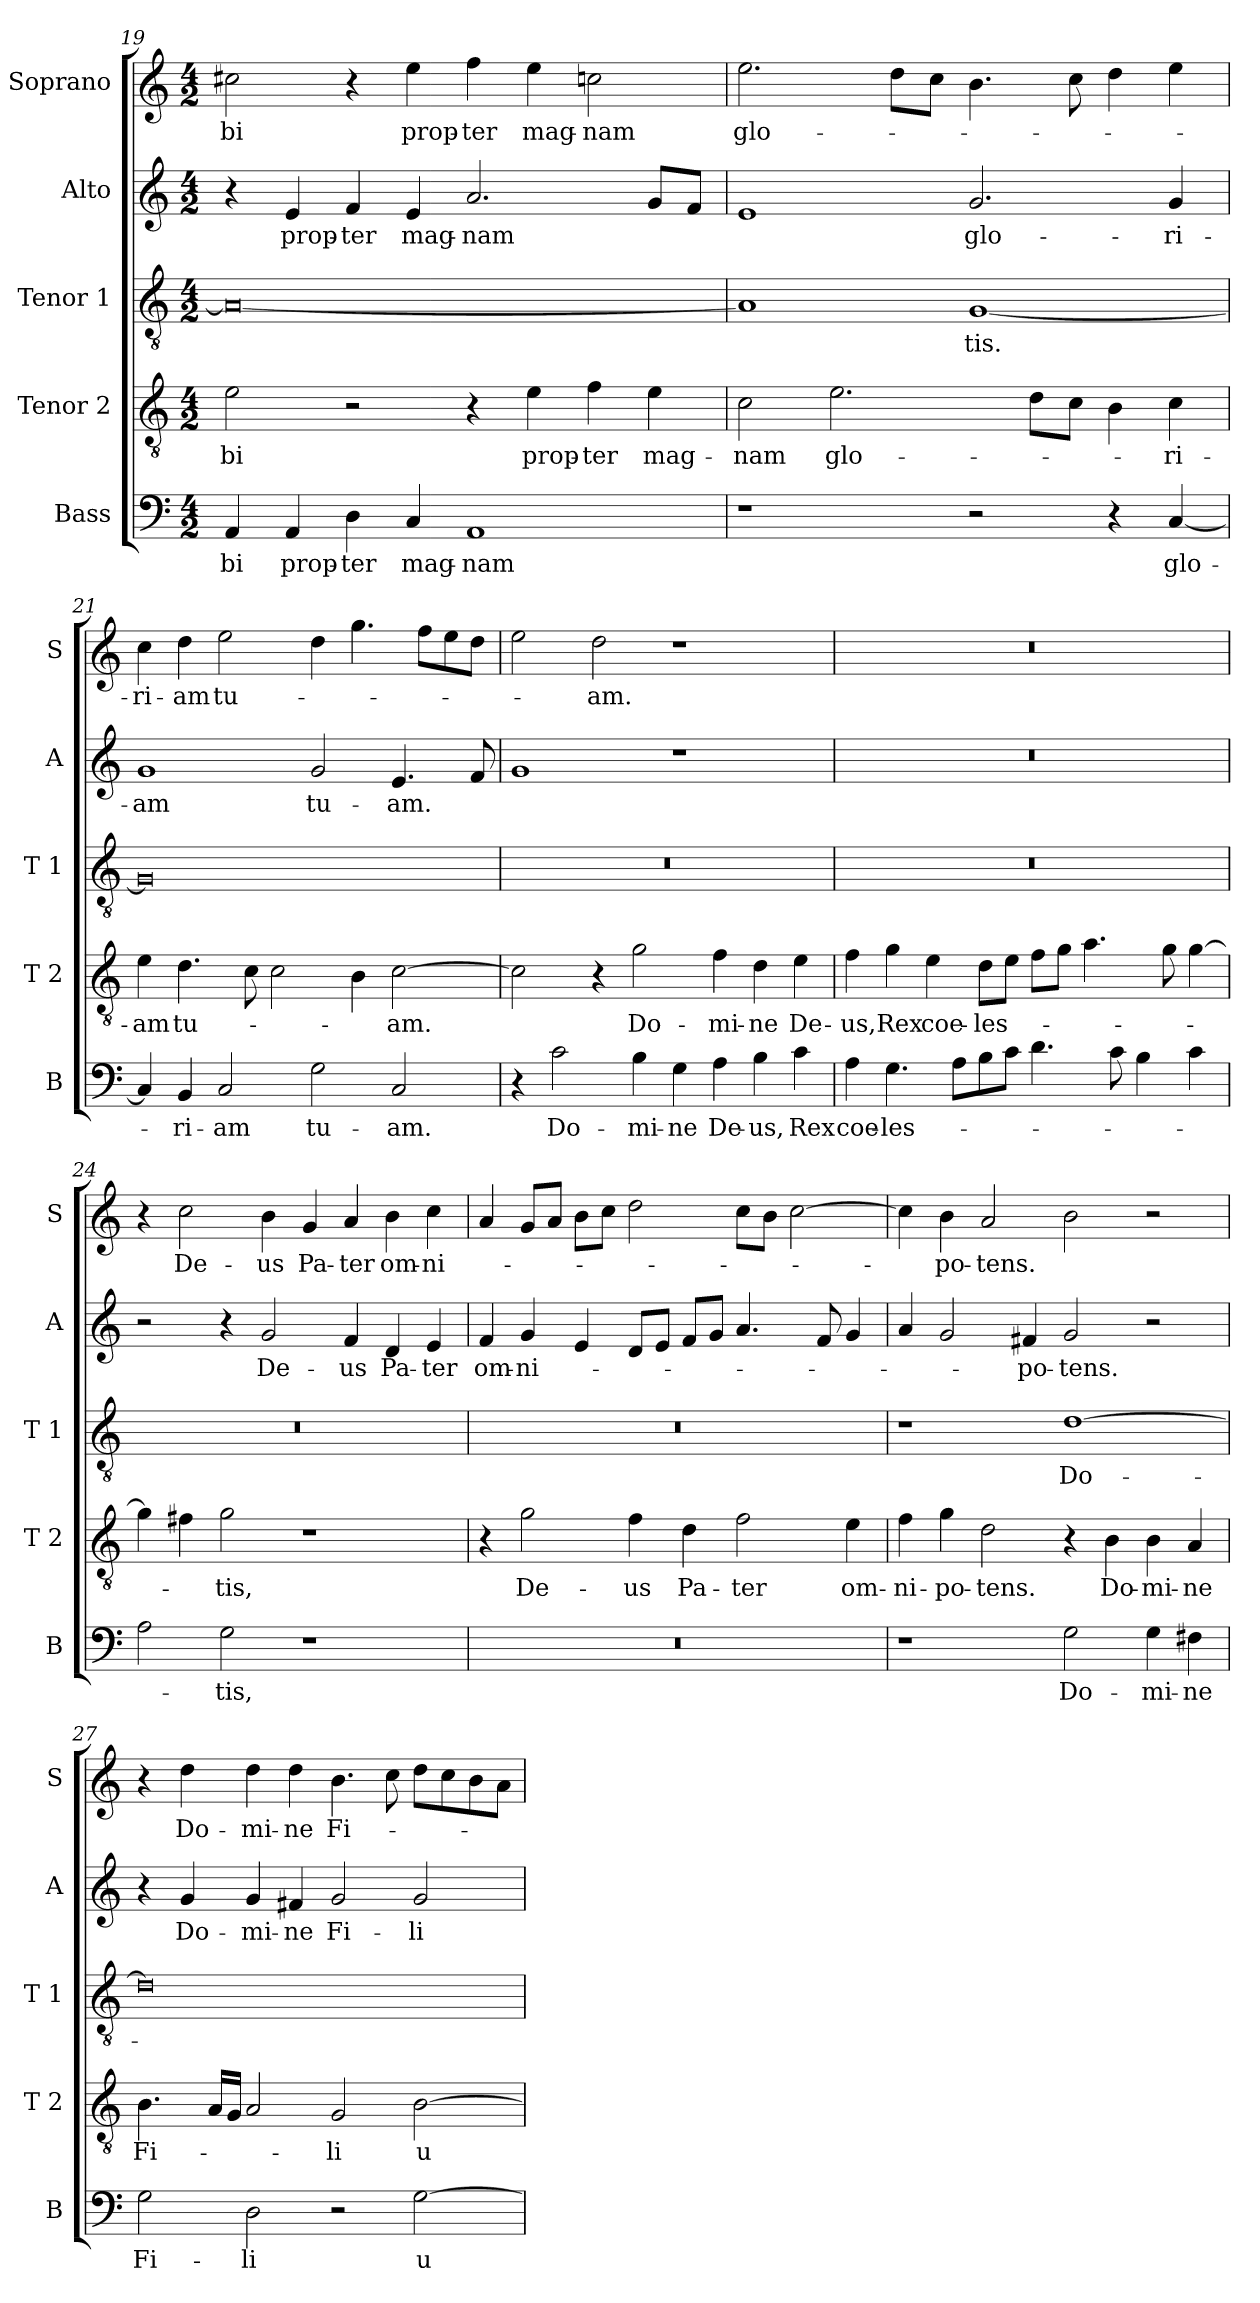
**kern	**text	**kern	**text	**kern	**text	**kern	**text	**kern	**text
*part5	*part5	*part4	*part4	*part3	*part3	*part2	*part2	*part1	*part1
*staff5	*staff5	*staff4	*staff4	*staff3	*staff3	*staff2	*staff2	*staff1	*staff1
*I"Bass	*	*I"Tenor 2	*	*I"Tenor 1	*	*I"Alto	*	*I"Soprano	*
*I'B	*	*I'T 2	*	*I'T 1	*	*I'A	*	*I'S	*
!!LO:LB:g=z
*clefF4	*	*clefGv2	*	*clefGv2	*	*clefG2	*	*clefG2	*
*k[]	*	*k[]	*	*k[]	*	*k[]	*	*k[]	*
*C:	*	*C:	*	*C:	*	*C:	*	*C:	*
*M4/2	*	*M4/2	*	*M4/2	*	*M4/2	*	*M4/2	*
=19	=19	=19	=19	=19	=19	=19	=19	=19	=19
!	!LO:LY:b	!	!LO:LY:b	!	!	!	!	!	!LO:LY:b
4AA/	-bi	2e\	-bi	0A_	.	4r	.	2cc#X\	-bi
!	!LO:LY:b	!	!	!	!	!	!LO:LY:b	!	!
4AA/	prop-	.	.	.	.	4e/	prop-	.	.
!	!LO:LY:b	!	!	!	!	!	!LO:LY:b	!	!
4D\	-ter	2r	.	.	.	4f/	-ter	4r	.
!	!LO:LY:b	!	!	!	!	!	!LO:LY:b	!	!LO:LY:b
4C/	mag-	.	.	.	.	4e/	mag-	4ee\	prop-
!	!LO:LY:b	!	!	!	!	!	!LO:LY:b	!	!LO:LY:b
1AA	-nam	4r	.	.	.	2.a/	-nam	4ff\	-ter
!	!	!	!LO:LY:b	!	!	!	!	!	!LO:LY:b
.	.	4e\	prop-	.	.	.	.	4ee\	mag-
!	!	!	!LO:LY:b	!	!	!	!	!	!LO:LY:b
.	.	4f\	-ter	.	.	.	.	2ccn\	-nam
!	!	!	!LO:LY:b	!	!	!	!	!	!
.	.	4e\	mag-	.	.	8g/L	.	.	.
.	.	.	.	.	.	8f/J	.	.	.
=20	=20	=20	=20	=20	=20	=20	=20	=20	=20
!	!	!	!LO:LY:b	!	!	!	!	!	!LO:LY:b
1r	.	2c\	-nam	1A]	.	1e	.	2.ee\	glo-
!	!	!	!LO:LY:b	!	!	!	!	!	!
.	.	2.e\	glo-	.	.	.	.	.	.
.	.	.	.	.	.	.	.	8dd\L	.
.	.	.	.	.	.	.	.	8cc\J	.
!	!	!	!	!	!LO:LY:b	!	!LO:LY:b	!	!
2r	.	.	.	[1G	-tis.	2.g/	glo-	4.b\	.
.	.	8d\L	.	.	.	.	.	.	.
.	.	8c\J	.	.	.	.	.	8cc\	.
4r	.	4B\	.	.	.	.	.	4dd\	.
!	!LO:LY:b	!	!LO:LY:b	!	!	!	!LO:LY:b	!	!
[4C/	glo-	4c\	-ri-	.	.	4g/	-ri-	4ee\	.
=21	=21	=21	=21	=21	=21	=21	=21	=21	=21
!	!	!	!LO:LY:b	!	!	!	!LO:LY:b	!	!LO:LY:b
4C/]	.	4e\	-am	0G]	.	1g	-am	4cc\	-ri-
!	!LO:LY:b	!	!LO:LY:b	!	!	!	!	!	!LO:LY:b
4BB/	-ri-	4.d\	tu-	.	.	.	.	4dd\	-am
!	!LO:LY:b	!	!	!	!	!	!	!	!LO:LY:b
2C/	-am	.	.	.	.	.	.	2ee\	tu-
.	.	8c\	.	.	.	.	.	.	.
.	.	2c\	.	.	.	.	.	.	.
!	!LO:LY:b	!	!	!	!	!	!LO:LY:b	!	!
2G\	tu-	.	.	.	.	2g/	tu-	4dd\	.
.	.	4B\	.	.	.	.	.	4.gg\	.
!	!LO:LY:b	!	!LO:LY:b	!	!	!	!LO:LY:b	!	!
2C/	-am.	[2c\	-am.	.	.	4.e/	-am.	.	.
.	.	.	.	.	.	.	.	8ff\L	.
.	.	.	.	.	.	.	.	8ee\	.
.	.	.	.	.	.	8f/	.	8dd\J	.
!!LO:LB:g=z
=22	=22	=22	=22	=22	=22	=22	=22	=22	=22
4r	.	2c\]	.	0r	.	1g	.	2ee\	.
!	!LO:LY:b	!	!	!	!	!	!	!	!
2c\	Do-	.	.	.	.	.	.	.	.
!	!	!	!	!	!	!	!	!	!LO:LY:b
.	.	4r	.	.	.	.	.	2dd\	-am.
!	!LO:LY:b	!	!LO:LY:b	!	!	!	!	!	!
4B\	-mi-	2g\	Do-	.	.	.	.	.	.
!	!LO:LY:b	!	!	!	!	!	!	!	!
4G\	-ne	.	.	.	.	1r	.	1r	.
!	!LO:LY:b	!	!LO:LY:b	!	!	!	!	!	!
4A\	De-	4f\	-mi-	.	.	.	.	.	.
!	!LO:LY:b	!	!LO:LY:b	!	!	!	!	!	!
4B\	-us,	4d\	-ne	.	.	.	.	.	.
!	!LO:LY:b	!	!LO:LY:b	!	!	!	!	!	!
4c\	Rex	4e\	De-	.	.	.	.	.	.
=23	=23	=23	=23	=23	=23	=23	=23	=23	=23
!	!LO:LY:b	!	!LO:LY:b	!	!	!	!	!	!
4A\	coe-	4f\	-us,	0r	.	0r	.	0r	.
!	!LO:LY:b	!	!LO:LY:b	!	!	!	!	!	!
4.G\	-les-	4g\	Rex	.	.	.	.	.	.
!	!	!	!LO:LY:b	!	!	!	!	!	!
.	.	4e\	coe-	.	.	.	.	.	.
8A\L	.	.	.	.	.	.	.	.	.
!	!	!	!LO:LY:b	!	!	!	!	!	!
8B\	.	8d\L	-les-	.	.	.	.	.	.
8c\J	.	8e\J	.	.	.	.	.	.	.
4.d\	.	8f\L	.	.	.	.	.	.	.
.	.	8g\J	.	.	.	.	.	.	.
.	.	4.a\	.	.	.	.	.	.	.
8c\	.	.	.	.	.	.	.	.	.
4B\	.	.	.	.	.	.	.	.	.
.	.	8g\	.	.	.	.	.	.	.
4c\	.	[4g\	.	.	.	.	.	.	.
=24	=24	=24	=24	=24	=24	=24	=24	=24	=24
2A\	.	4g\]	.	0r	.	2r	.	4r	.
!	!	!	!	!	!	!	!	!	!LO:LY:b
.	.	4f#X\	.	.	.	.	.	2cc\	De-
!	!LO:LY:b	!	!LO:LY:b	!	!	!	!	!	!
2G\	-tis,	2g\	-tis,	.	.	4r	.	.	.
!	!	!	!	!	!	!	!LO:LY:b	!	!LO:LY:b
.	.	.	.	.	.	2g/	De-	4b\	-us
!	!	!	!	!	!	!	!	!	!LO:LY:b
1r	.	1r	.	.	.	.	.	4g/	Pa-
!	!	!	!	!	!	!	!LO:LY:b	!	!LO:LY:b
.	.	.	.	.	.	4f/	-us	4a/	-ter
!	!	!	!	!	!	!	!LO:LY:b	!	!LO:LY:b
.	.	.	.	.	.	4d/	Pa-	4b\	om-
!	!	!	!	!	!	!	!LO:LY:b	!	!LO:LY:b
.	.	.	.	.	.	4e/	-ter	4cc\	-ni-
!!LO:PB:g=z
=25	=25	=25	=25	=25	=25	=25	=25	=25	=25
!	!	!	!	!	!	!	!LO:LY:b	!	!
0r	.	4r	.	0r	.	4f/	om-	4a/	.
!	!	!	!LO:LY:b	!	!	!	!LO:LY:b	!	!
.	.	2g\	De-	.	.	4g/	-ni-	8g/L	.
.	.	.	.	.	.	.	.	8a/J	.
.	.	.	.	.	.	4e/	.	8b\L	.
.	.	.	.	.	.	.	.	8cc\J	.
!	!	!	!LO:LY:b	!	!	!	!	!	!
.	.	4f\	-us	.	.	8d/L	.	2dd\	.
.	.	.	.	.	.	8e/J	.	.	.
!	!	!	!LO:LY:b	!	!	!	!	!	!
.	.	4d\	Pa-	.	.	8f/L	.	.	.
.	.	.	.	.	.	8g/J	.	.	.
!	!	!	!LO:LY:b	!	!	!	!	!	!
.	.	2f\	-ter	.	.	4.a/	.	8cc\L	.
.	.	.	.	.	.	.	.	8b\J	.
.	.	.	.	.	.	.	.	[2cc\	.
.	.	.	.	.	.	8f/	.	.	.
!	!	!	!LO:LY:b	!	!	!	!	!	!
.	.	4e\	om-	.	.	4g/	.	.	.
=26	=26	=26	=26	=26	=26	=26	=26	=26	=26
!	!	!	!LO:LY:b	!	!	!	!	!	!
1r	.	4f\	-ni-	1r	.	4a/	.	4cc\]	.
!	!	!	!LO:LY:b	!	!	!	!	!	!LO:LY:b
.	.	4g\	-po-	.	.	2g/	.	4b\	-po-
!	!	!	!LO:LY:b	!	!	!	!	!	!LO:LY:b
.	.	2d\	-tens.	.	.	.	.	2a/	-tens.
!	!	!	!	!	!	!	!LO:LY:b	!	!
.	.	.	.	.	.	4f#X/	-po-	.	.
!	!LO:LY:b	!	!	!	!LO:LY:b	!	!LO:LY:b	!	!
2G\	Do-	4r	.	[1d	Do-	2g/	-tens.	2b\	.
!	!	!	!LO:LY:b	!	!	!	!	!	!
.	.	4B\	Do-	.	.	.	.	.	.
!	!LO:LY:b	!	!LO:LY:b	!	!	!	!	!	!
4G\	-mi-	4B\	-mi-	.	.	2r	.	2r	.
!	!LO:LY:b	!	!LO:LY:b	!	!	!	!	!	!
4F#X\	-ne	4A/	-ne	.	.	.	.	.	.
=27	=27	=27	=27	=27	=27	=27	=27	=27	=27
!	!LO:LY:b	!	!LO:LY:b	!	!	!	!	!	!
2G\	Fi-	4.B\	Fi-	0d]	.	4r	.	4r	.
!	!	!	!	!	!	!	!LO:LY:b	!	!LO:LY:b
.	.	.	.	.	.	4g/	Do-	4dd\	Do-
.	.	16A/LL	.	.	.	.	.	.	.
.	.	16G/JJ	.	.	.	.	.	.	.
!	!LO:LY:b	!	!	!	!	!	!LO:LY:b	!	!LO:LY:b
2D\	-li	2A/	.	.	.	4g/	-mi-	4dd\	-mi-
!	!	!	!	!	!	!	!LO:LY:b	!	!LO:LY:b
.	.	.	.	.	.	4f#X/	-ne	4dd\	-ne
!	!	!	!LO:LY:b	!	!	!	!LO:LY:b	!	!LO:LY:b
2r	.	2G/	-li	.	.	2g/	Fi-	4.b\	Fi-
.	.	.	.	.	.	.	.	8cc\	.
!	!LO:LY:b	!	!LO:LY:b	!	!	!	!LO:LY:b	!	!
[2G\	u-	[2B\	u-	.	.	2g/	-li	8dd\L	.
.	.	.	.	.	.	.	.	8cc\	.
.	.	.	.	.	.	.	.	8b\	.
.	.	.	.	.	.	.	.	8a\J	.
=	=	=	=	=	=	=	=	=	=
*-	*-	*-	*-	*-	*-	*-	*-	*-	*-
